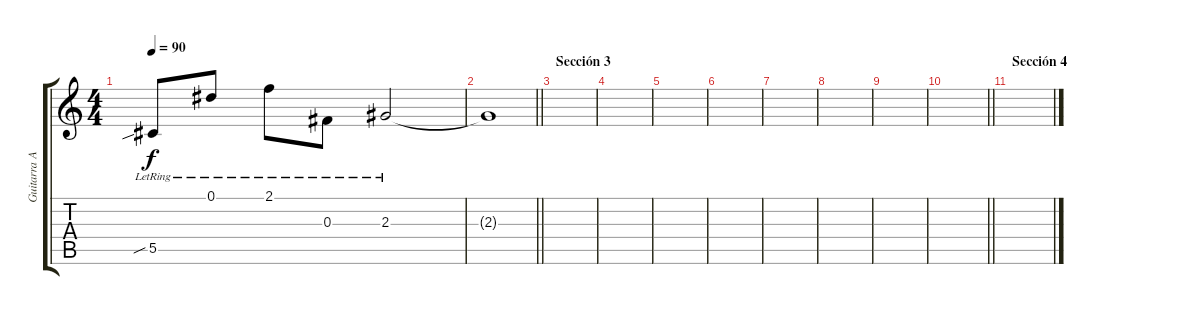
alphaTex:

\track ("Guitarra Acustica" "Guitarra A") {instrument acousticguitarsteel}
\staff {score tabs}
\tuning (Eb4 Bb3 Gb3 Db3 Ab2 Eb2) {hide}
\ts (4 4)
\tempo 90
\clef g2
\ks c
5.5{sib lr}.8{dy f} 0.1{lr}.8 2.1{lr}.8 0.3{lr}.8 2.3{lr}.2 |
\barLineRight lightlight
2.3{t}.1 |
\section ("" "Sección 3")
|
|
|
|
|
|
|
\barLineRight lightlight
|
\section ("" "Sección 4")
